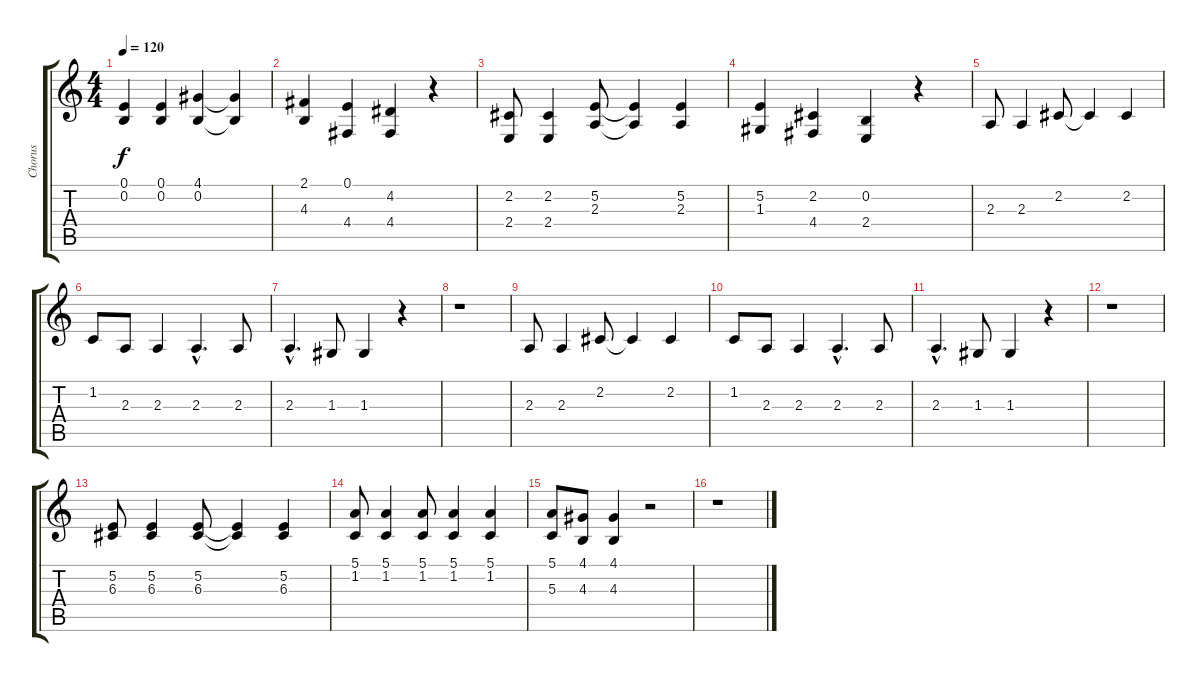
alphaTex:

\track ("Chorus" "Chorus") {instrument choiraahs}
\staff {score tabs}
\tuning (E4 B3 G3 D3 A2 E2) {hide}
\ts (4 4)
\tempo 120
\clef g2
\ks c
(0.1 0.2).4{dy f} (0.1 0.2).4 (4.1 0.2).4 (4.1{t} 0.2{t}).4 |
(2.1 4.3).4 (0.1 4.4).4 (4.2 4.4).4 r.4 |
(2.2 2.4).8 (2.2 2.4).4 (5.2 2.3).8 (5.2{t} 2.3{t}).4 (5.2 2.3).4 |
(5.2 1.3).4 (2.2 4.4).4 (0.2 2.4).4 r.4 |
2.3.8 2.3.4 2.2.8 2.2{t}.4 2.2.4 |
1.2.8 2.3.8 2.3.4 2.3{hac}.4{d} 2.3.8 |
2.3{hac}.4{d} 1.3.8 1.3.4 r.4 |
r.1 |
2.3.8 2.3.4 2.2.8 2.2{t}.4 2.2.4 |
1.2.8 2.3.8 2.3.4 2.3{hac}.4{d} 2.3.8 |
2.3{hac}.4{d} 1.3.8 1.3.4 r.4 |
r.1 |
(5.2 6.3).8 (5.2 6.3).4 (5.2 6.3).8 (5.2{t} 6.3{t}).4 (5.2 6.3).4 |
(5.1 1.2).8 (5.1 1.2).4 (5.1 1.2).8 (5.1 1.2).4 (5.1 1.2).4 |
(5.1 5.3).8 (4.1 4.3).8 (4.1 4.3).4 r.2 |
r.1
